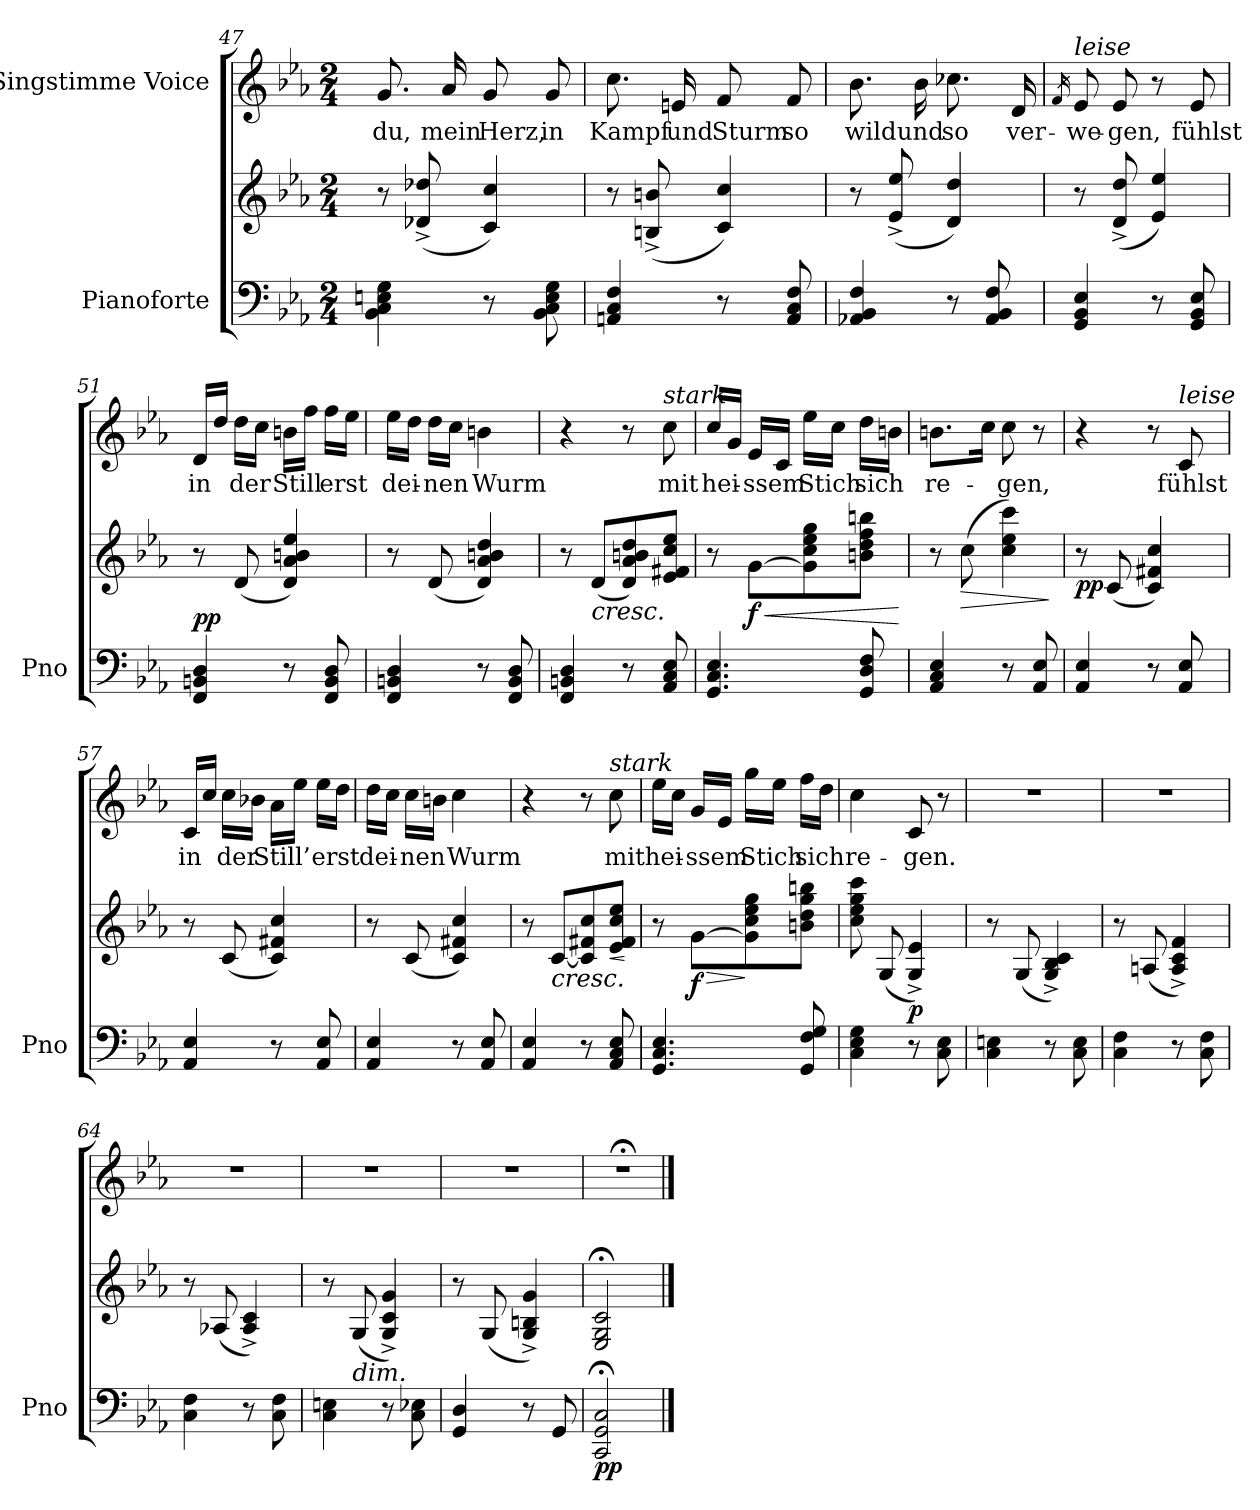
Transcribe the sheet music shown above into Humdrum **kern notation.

**kern	**kern	**dynam	**kern	**text
*part2	*part2	*part2	*part1	*part1
*staff3	*staff2	*staff2/3	*staff1	*staff1
*I"Pianoforte	*	*	*I"Singstimme Voice	*
*I'Pno	*	*	*	*
!!LO:LB:g=z
*clefF4	*clefG2	*	*clefG2	*
*k[b-e-a-]	*k[b-e-a-]	*	*k[b-e-a-]	*
*M2/4	*M2/4	*	*M2/4	*
=47	=47	=47	=47	=47
!	!	!	!	!LO:LY:b
4BB-\ 4C\ 4En\ 4G\	8r	.	8.g/	du,
.	(<8d-X/^ 8dd-X/^	.	.	.
!	!	!	!	!LO:LY:b
.	.	.	16a-/	mein
!	!	!	!	!LO:LY:b
8r	4c/ 4cc/)	.	8g/	Herz,
!	!	!	!	!LO:LY:b
8BB-\ 8C\ 8E\ 8G\	.	.	8g/	in
=48	=48	=48	=48	=48
!	!	!	!	!LO:LY:b
4AAn/ 4C/ 4F/	8r	.	8.cc\	Kampf
.	(<8Bn/^ 8bn/^	.	.	.
!	!	!	!	!LO:LY:b
.	.	.	16en/	und
!	!	!	!	!LO:LY:b
8r	4c/ 4cc/)	.	8f/	Sturm
!	!	!	!	!LO:LY:b
8AA/ 8C/ 8F/	.	.	8f/	so
=49	=49	=49	=49	=49
!	!	!	!	!LO:LY:b
4AA-X/ 4BB-/ 4F/	8r	.	8.b-\	wild
.	(<8e-/^ 8ee-/^	.	.	.
!	!	!	!	!LO:LY:b
.	.	.	16b-\	und
!	!	!	!	!LO:LY:b
8r	4d/ 4dd/)	.	8.cc-X\	so
8AA-/ 8BB-/ 8F/	.	.	.	.
!	!	!	!	!LO:LY:b
.	.	.	16d/	ver-
=50	=50	=50	=50	=50
.	.	.	16qf/	.
!	!	!	!LO:TX:a:i:t=leise	!
!	!	!	!	!LO:LY:b
4GG/ 4BB-/ 4E-/	8r	.	8e-/	-we-
!	!	!	!	!LO:LY:b
.	(<8d/^ 8dd/^	.	8e-/	-gen,
8r	4e-/ 4ee-/)	.	8r	.
!	!	!	!	!LO:LY:b
8GG/ 8BB-/ 8E-/	.	.	8e-/	fühlst
=51	=51	=51	=51	=51
!	!	!LO:DY:a=2	!	!LO:LY:b
4FF/ 4BBn/ 4D/	8r	pp	16d/LL	in
.	.	.	16dd/JJ	.
!	!	!	!	!LO:LY:b
.	(<8d/	.	16dd\LL	der
.	.	.	16cc\JJ	.
!	!	!	!	!LO:LY:b
8r	4d/ 4a-/ 4bn/ 4ee-/)	.	16bn\LL	Still
.	.	.	16ff\JJ	.
!	!	!	!	!LO:LY:b
8FF/ 8BB/ 8D/	.	.	16ff\LL	erst
.	.	.	16ee-\JJ	.
=52	=52	=52	=52	=52
!	!	!	!	!LO:LY:b
4FF/ 4BBn/ 4D/	8r	.	16ee-\LL	dei-
.	.	.	16dd\JJ	.
!	!	!	!	!LO:LY:b
.	(<8d/	.	16dd\LL	-nen
.	.	.	16cc\JJ	.
!	!	!	!	!LO:LY:b
8r	4d/ 4a-/ 4bn/ 4dd/)	.	4bn\	Wurm
8FF/ 8BB/ 8D/	.	.	.	.
!!LO:LB:g=z
=53	=53	=53	=53	=53
4FF/ 4BBn/ 4D/	8r	.	4r	.
!	!LO:TX:b:i:t=cresc.	!	!	!
.	(<8d/L	.	.	.
8r	8d/ 8a-/ 8bn/ 8dd/)	.	8r	.
!	!	!	!LO:TX:a:i:t=stark	!
!	!	!	!	!LO:LY:b
8AA-/ 8C/ 8E-/	8e-/ 8f#X/ 8cc/ 8ee-/J	.	8cc\	mit
=54	=54	=54	=54	=54
!	!	!	!	!LO:LY:b
4.GG/ 4.C/ 4.E-/	8r	.	16cc/LL	hei-
.	.	.	16g/JJ	.
!	!	!LO:HP:b	!	!LO:LY:b
!	!	!LO:DY:n=1:b	!	!
.	[8g\L	< f	16e-/LL	-ssem
.	.	.	16c/JJ	.
!	!	!	!	!LO:LY:b
.	8g\] 8cc\ 8ee-\ 8gg\	.	16ee-\LL	Stich
.	.	.	16cc\JJ	.
!	!	!	!	!LO:LY:b
8GG/ 8D/ 8F/	8bn\ 8dd\ 8ff\ 8bbn\J	.	16dd\LL	sich
.	.	.	16bn\JJ	.
.	.	[	.	.
=55	=55	=55	=55	=55
!	!	!	!	!LO:LY:b
4AA-/ 4C/ 4E-/	8r	.	8.bn\L	re-
!	!	!LO:HP:b	!	!
.	(>8cc\	>	.	.
.	.	.	16cc\Jk	.
!	!	!	!	!LO:LY:b
8r	4cc\ 4ee-\ 4ccc\)	.	8cc\	-gen,
8AA-/ 8E-/	.	.	8r	.
.	.	]	.	.
=56	=56	=56	=56	=56
!	!	!LO:DY:b	!	!
4AA-/ 4E-/	8r	pp	4r	.
.	(<8c/	.	.	.
8r	4c/ 4f#X/ 4cc/)	.	8r	.
!	!	!	!LO:TX:a:i:t=leise	!
!	!	!	!	!LO:LY:b
8AA-/ 8E-/	.	.	8c/	fühlst
=57	=57	=57	=57	=57
!	!	!	!	!LO:LY:b
4AA-/ 4E-/	8r	.	16c/LL	in
.	.	.	16cc/JJ	.
!	!	!	!	!LO:LY:b
.	(<8c/	.	16cc\LL	der
.	.	.	16b-X\JJ	.
!	!	!	!	!LO:LY:b
8r	4c/ 4f#X/ 4cc/)	.	16a-\LL	Still’
.	.	.	16ee-\JJ	.
!	!	!	!	!LO:LY:b
8AA-/ 8E-/	.	.	16ee-\LL	erst
.	.	.	16dd\JJ	.
=58	=58	=58	=58	=58
!	!	!	!	!LO:LY:b
4AA-/ 4E-/	8r	.	16dd\LL	dei-
.	.	.	16cc\JJ	.
!	!	!	!	!LO:LY:b
.	(<8c/	.	16cc\LL	-nen
.	.	.	16bn\JJ	.
!	!	!	!	!LO:LY:b
8r	4c/ 4f#X/ 4cc/)	.	4cc\	Wurm
8AA-/ 8E-/	.	.	.	.
!!LO:LB:g=z
=59	=59	=59	=59	=59
4AA-/ 4E-/	8r	.	4r	.
!	!LO:TX:b:i:t=cresc.	!	!	!
.	[8c/L	.	.	.
8r	8c/] 8f#X/ 8cc/	.	8r	.
!	!	!	!LO:TX:a:i:t=stark	!
!	!	!LO:HP:b	!	!LO:LY:b
8AA-/ 8C/ 8E-/	8e-/ 8f#/ 8cc/ 8ee-/J	<	8cc\	mit
.	.	[	.	.
=60	=60	=60	=60	=60
!	!	!	!	!LO:LY:b
4.GG/ 4.C/ 4.E-/	8r	.	16ee-\LL	hei-
.	.	.	16cc\JJ	.
!	!	!LO:HP:b	!	!LO:LY:b
!	!	!LO:DY:n=1:b	!	!
.	[8g\L	> f	16g/LL	ssem
.	.	.	16e-/JJ	.
!	!	!	!	!LO:LY:b
.	8g\] 8cc\ 8ee-\ 8gg\	]	16gg\LL	Stich
.	.	.	16ee-\JJ	.
!	!	!	!	!LO:LY:b
8GG/ 8F/ 8G/	8bn\ 8dd\ 8gg\ 8bbn\J	.	16ff\LL	sich
.	.	.	16dd\JJ	.
=61	=61	=61	=61	=61
!	!	!	!	!LO:LY:b
4C\ 4E-\ 4G\	8cc\ 8ee-\ 8gg\ 8ccc\	.	4cc\	re-
.	(<8G/	.	.	.
!	!	!LO:DY:a=2	!	!LO:LY:b
8r	4G/^ 4e-/^)	p	8c/	-gen.
8C\ 8E-\	.	.	8r	.
=62	=62	=62	=62	=62
4C\ 4En\	8r	.	2r	.
.	(<8G/	.	.	.
8r	4G/^ 4B-/^ 4c/^)	.	.	.
8C\ 8E\	.	.	.	.
=63	=63	=63	=63	=63
4C\ 4F\	8r	.	2r	.
.	(<8An/	.	.	.
8r	4A/^ 4c/^ 4f/^)	.	.	.
8C\ 8F\	.	.	.	.
=64	=64	=64	=64	=64
4C\ 4F\	8r	.	2r	.
.	(<8A-X/	.	.	.
8r	4A-/^ 4c/^)	.	.	.
8C\ 8F\	.	.	.	.
=65	=65	=65	=65	=65
4C\ 4En\	8r	.	2r	.
!	!LO:TX:b:i:t=dim.	!	!	!
.	(<8G/	.	.	.
8r	4G/^ 4c/^ 4g/^)	.	.	.
8C\ 8E-X\	.	.	.	.
=66	=66	=66	=66	=66
4GG/ 4D/	8r	.	2r	.
.	(<8G/	.	.	.
8r	4G/^ 4Bn/^ 4g/^)	.	.	.
8GG/	.	.	.	.
=67	=67	=67	=67	=67
!	!	!LO:DY:b=2	!	!
2CC/;< 2GG/;< 2C/;<	2E-/;< 2G/;< 2c/;<	pp	2r;<	.
==	==	==	==	==
*-	*-	*-	*-	*-
